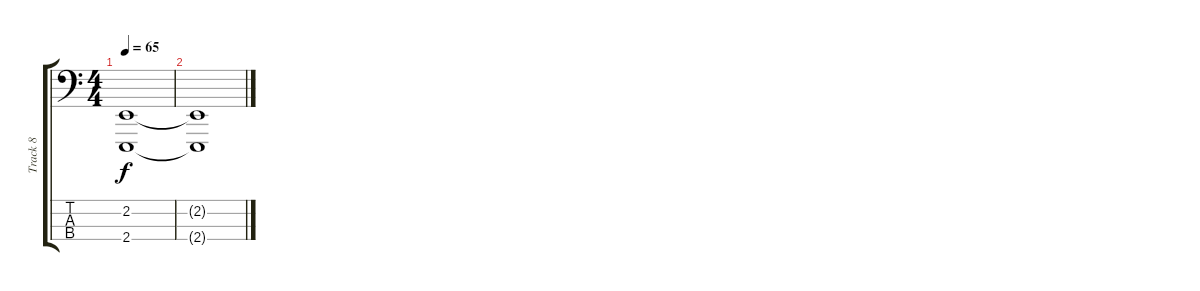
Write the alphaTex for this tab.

\track ("Track 8" "Track 8") {instrument tuba}
\staff {score tabs}
\tuning (G2 D2 A1 D1) {hide}
\ts (4 4)
\tempo 65
\clef f4
\ks c
(2.2{t} 2.4{t}).1{dy f} |
(2.2{t} 2.4{t}).1
